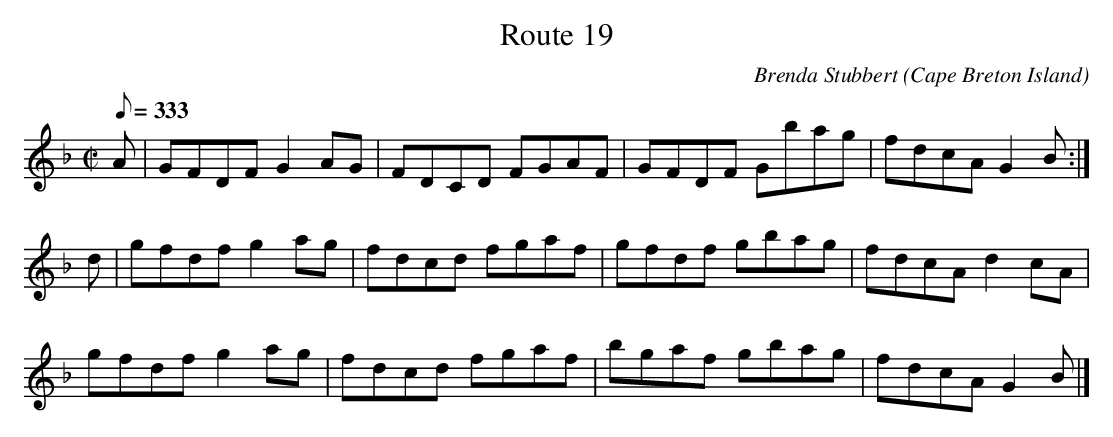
X:1
T:Route 19
C:Brenda Stubbert
O:Cape Breton Island
L:1/8
Q:333
M:C|
K:Gdor
A|GFDF G2 AG|FDCD FGAF|GFDF Gbag|fdcA G2 B:|
d|gfdf g2 ag|fdcd fgaf|gfdf gbag|fdcA d2 cA|
gfdf g2 ag|fdcd fgaf|bgaf gbag|fdcA G2 B|]
